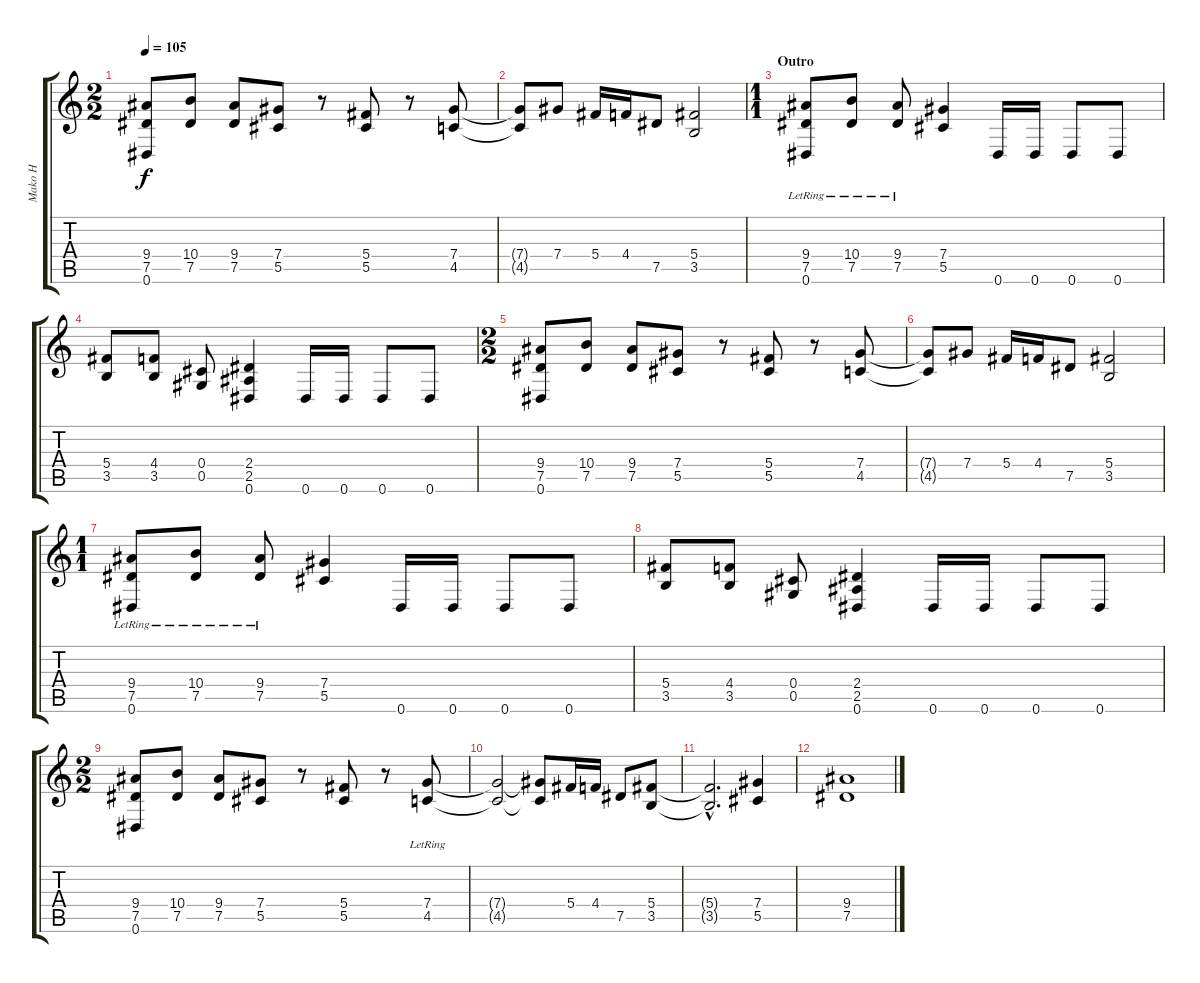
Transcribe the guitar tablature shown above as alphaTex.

\track ("Mako H" "Mako H") {instrument overdrivenguitar}
\staff {score tabs}
\tuning (Eb4 Bb3 Gb3 Db3 Ab2 Eb2) {hide}
\ts (2 2)
\tempo 105
\clef g2
\ks c
(9.4 7.5 0.6).8{dy f} (10.4 7.5).8 (9.4 7.5).8 (7.4 5.5).8 r.8 (5.4 5.5).8 r.8 (7.4 4.5).8 |
(7.4{t} 4.5{t}).8 7.4.8 5.4.16 4.4.16 7.5.8 (5.4 3.5).2 |
\ts (1 1)
\section ("" "Outro")
(9.4{lr} 7.5 0.6).8 (10.4{lr} 7.5).8 (9.4{lr} 7.5).8 (7.4 5.5).4 0.6.16 0.6.16 0.6.8 0.6.8 |
(5.4 3.5).8 (4.4 3.5).8 (0.4 0.5).8 (2.4 2.5 0.6).4 0.6.16 0.6.16 0.6.8 0.6.8 |
\ts (2 2)
(9.4 7.5 0.6).8 (10.4 7.5).8 (9.4 7.5).8 (7.4 5.5).8 r.8 (5.4 5.5).8 r.8 (7.4 4.5).8 |
(7.4{t} 4.5{t}).8 7.4.8 5.4.16 4.4.16 7.5.8 (5.4 3.5).2 |
\ts (1 1)
(9.4{lr} 7.5 0.6).8 (10.4{lr} 7.5).8 (9.4{lr} 7.5).8 (7.4 5.5).4 0.6.16 0.6.16 0.6.8 0.6.8 |
(5.4 3.5).8 (4.4 3.5).8 (0.4 0.5).8 (2.4 2.5 0.6).4 0.6.16 0.6.16 0.6.8 0.6.8 |
\ts (2 2)
(9.4 7.5 0.6).8 (10.4 7.5).8 (9.4 7.5).8 (7.4 5.5).8 r.8 (5.4 5.5).8 r.8 (7.4 4.5{lr}).8 |
(7.4{t} 4.5{t}).2 (7.4{t} 4.5{t}).8 5.4.16 4.4.16 7.5.8 (5.4 3.5).8 |
(5.4{hac t} 3.5{hac t}).2{d} (7.4 5.5).4 |
(9.4 7.5).1
